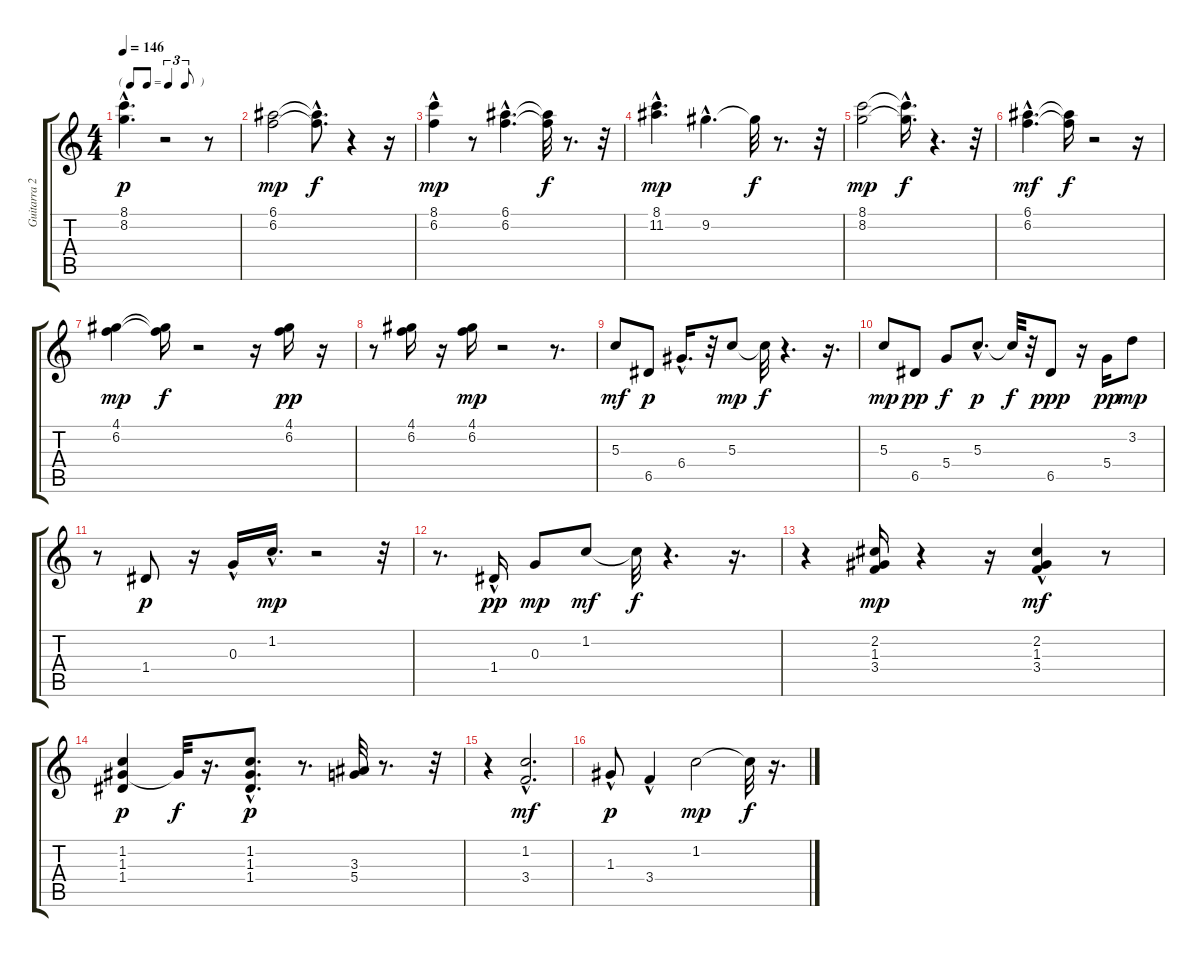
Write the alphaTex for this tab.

\track ("Guitarra 2" "Guitarra 2") {instrument acousticguitarnylon}
\staff {score tabs}
\tuning (E4 B3 G3 D3 A2 E2) {hide}
\ts (4 4)
\tf triplet8th
\tempo 146
\clef g2
\ks c
(8.1{hac} 8.2{hac}).4{d dy p} r.2 r.8 |
(6.1 6.2).2{dy mp} (6.1{hac t} 6.2{hac t}).8{d dy f} r.4 r.16 |
(8.1{hac} 6.2).4{dy mp} r.8 (6.1{hac} 6.2{hac}).4{d} (6.1{t} 6.2{t}).32{dy f} r.8{d} r.32 |
(8.1{hac} 11.2).4{d dy mp} 9.2{hac}.4{d} 9.2{t}.32{dy f} r.8{d} r.32 |
(8.1 8.2).2{dy mp} (8.1{hac t} 8.2{hac t}).16{d dy f} r.4{d} r.32 |
(6.1{hac} 6.2{hac}).4{d dy mf} (6.1{t} 6.2{t}).16{dy f} r.2 r.16 |
(4.1 6.2).4{dy mp} (4.1{t} 6.2{t}).16{dy f} r.2 r.16 (4.1 6.2).16{dy pp} r.16 |
r.8 (4.1 6.2).16 r.16 (4.1 6.2).16{dy mp} r.2 r.8{d} |
5.3.8{dy mf} 6.5.8{dy p} 6.4{hac}.16{d} r.32 5.3.8{dy mp} 5.3{t}.32{dy f} r.4{d} r.16{d} |
5.3.8{dy mp} 6.5.8{dy pp} 5.4.8{dy f} 5.3{hac}.8{d dy p} 5.3{t}.32{dy f} r.32 6.5.8{dy ppp} r.16 5.4.16{dy pp} 3.2.8{dy mp} |
r.8 1.4.8{dy p} r.16 0.3{hac}.16 1.2{hac}.16{d dy mp} r.2 r.32 |
r.8{d} 1.4{hac}.16{dy pp} 0.3.8{dy mp} 1.2.8{dy mf} 1.2{t}.32{dy f} r.4{d} r.16{d} |
r.4 (2.2 1.3 3.4).16{dy mp} r.4 r.16 (2.2{hac} 1.3 3.4).4{dy mf} r.8 |
(1.2 1.3 1.4).4{dy p} 1.3{t}.32{dy f} r.16{d} (1.2{hac} 1.3 1.4{hac}).8{d dy p} r.8{d} (3.3 5.4).32 r.8{d} r.32 |
r.4 (1.2{hac} 3.4{hac}).2{d dy mf} |
1.3{hac}.8{dy p} 3.4{hac}.4 1.2.2{dy mp} 1.2{t}.32{dy f} r.16{d}
